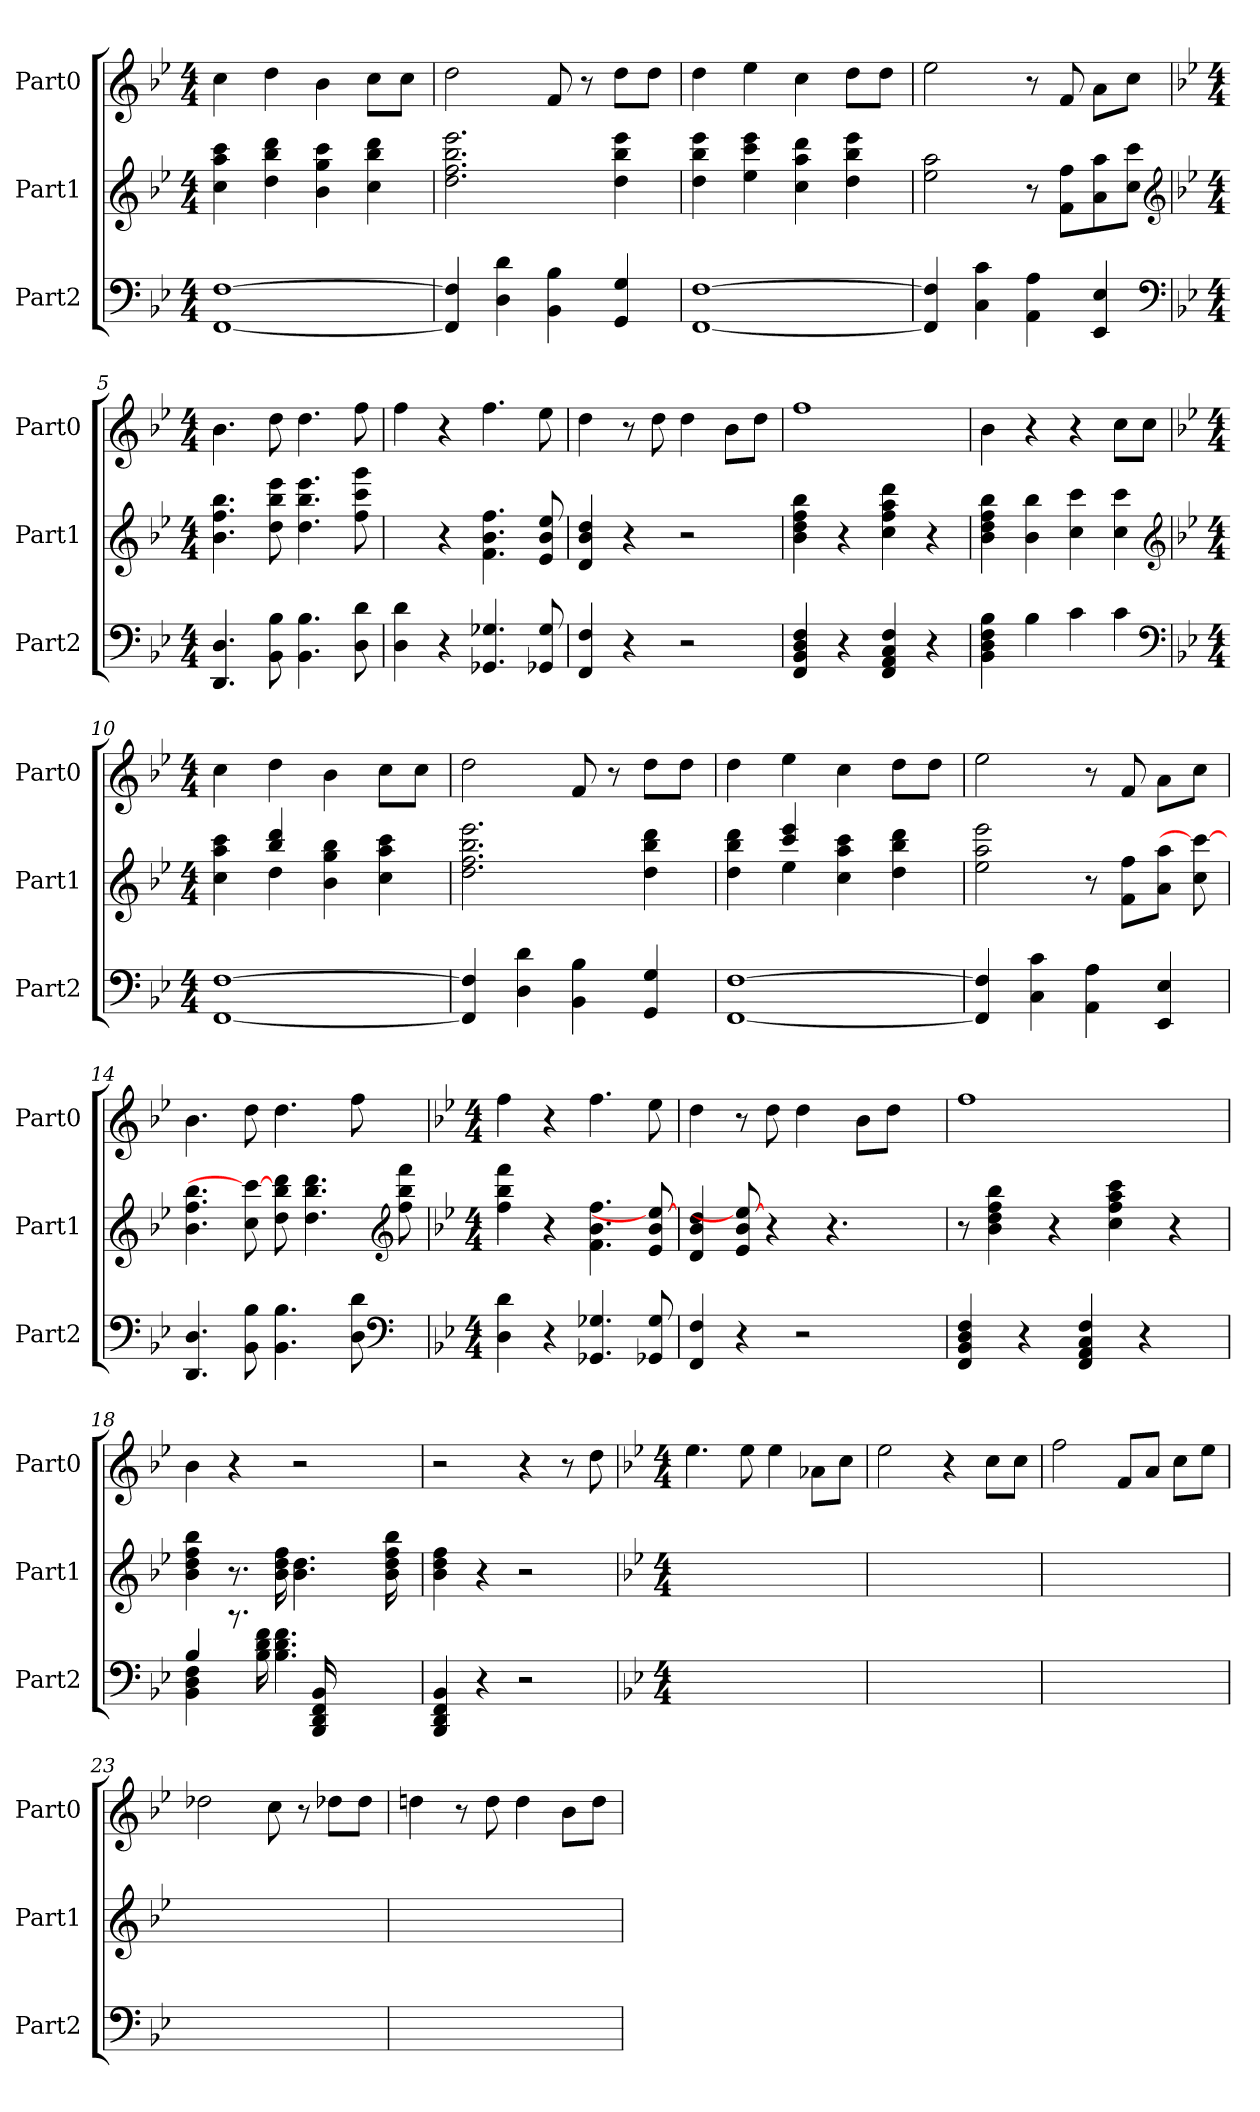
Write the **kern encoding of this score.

**kern	**kern	**kern
*part3	*part2	*part1
*staff3	*staff2	*staff1
*I"Part2	*I"Part1	*I"Part0
*I'Part2	*I'Part1	*I'Part0
*clefF4	*clefG2	*clefG2
*k[b-e-]	*k[b-e-]	*k[b-e-]
*M4/4	*M4/4	*M4/4
=1	=1	=1
*^	*	*
[1F	[1FF	4cc 4ccc 4aa	4cc
.	.	4dd 4ddd 4bb-	4dd
.	.	4b- 4ccc 4gg	4b-
.	.	4cc 4ddd 4bb-	8cc\L
.	.	.	8cc\J
*v	*v	*	*
=2	=2	=2
4F] 4FF]	2.dd 2.ff 2.eee- 2.bb-	2dd
4D 4d	.	.
4BB- 4B-	.	8f
.	.	8r
4GG 4G	4dd 4eee- 4bb-	8dd\L
.	.	8dd\J
=3	=3	=3
*^	*	*
[1F	[1FF	4dd 4eee- 4bb-	4dd
.	.	4ee- 4eee- 4ccc	4ee-
.	.	4cc 4aa 4ddd	4cc
.	.	4dd 4eee- 4bb-	8dd\L
.	.	.	8dd\J
*v	*v	*	*
=4	=4	=4
4F] 4FF]	2aa 2ee-	2ee-
4C 4c	.	.
4AA 4A	8r	8r
.	8f 8ffL	8f
4E- 4EE-	8a 8aa	8a\L
.	8cc 8cccJ	8cc\J
*clefF4	*clefG2	*
!!LO:LB:g=z
=5	=5	=5
*k[b-e-]	*k[b-e-]	*k[b-e-]
*M4/4	*M4/4	*M4/4
4.D 4.DD	4.b- 4.ff 4.bb-	4.b-
8BB- 8B-	8dd 8eee- 8bb-	8dd
4.BB- 4.B-	4.dd 4.eee- 4.bb-	4.dd
8D 8d	8ff 8ccc 8ggg	8ff
=6	=6	=6
4D 4d	4ryy	4ff
4r	4r	4r
4.GG-X 4.G-X	4.f 4.b- 4.ff	4.ff
8GG-X 8G-	8e- 8b- 8ee-	8ee-
=7	=7	=7
4FF 4F	4d 4dd 4b-	4dd
4r	4r	8r
.	.	8dd
2r	2r	4dd
.	.	8b-\L
.	.	8dd\J
=8	=8	=8
4F 4D 4BB- 4FF	4b- 4dd 4ff 4bb-	1ff
4r	4r	.
4FF 4AA 4F 4C	4ddd 4aa 4ff 4cc	.
4r	4r	.
=9	=9	=9
4BB- 4D 4F 4B-	4b- 4dd 4ff 4bb-	4b-
4B-	4b- 4bb-	4r
4c	4cc 4ccc	4r
4c	4cc 4ccc	8cc\L
.	.	8cc\J
*clefF4	*clefG2	*
!!LO:LB:g=z
=10	=10	=10
*k[b-e-]	*k[b-e-]	*k[b-e-]
*M4/4	*M4/4	*M4/4
*^	*^	*
[1F	[1FF	4ryy	4cc 4ccc 4aa	4cc
.	.	4ddd 4bb-	4dd	4dd
.	.	4ryy	4b- 4bb- 4gg	4b-
.	.	8ryy	4cc 4aa 4ccc	8cc\L
.	.	8ryy	.	8cc\J
*v	*v	*	*	*
*	*v	*v	*
=11	=11	=11
4F] 4FF]	2.dd 2.ff 2.eee- 2.bb-	2dd
4D 4d	.	.
4BB- 4B-	.	8f
.	.	8r
4GG 4G	4dd 4ddd 4bb-	8dd\L
.	.	8dd\J
=12	=12	=12
*^	*^	*
[1F	[1FF	4ryy	4dd 4ddd 4bb-	4dd
.	.	4eee- 4ccc	4ee-	4ee-
.	.	4ryy	4cc 4ccc 4aa	4cc
.	.	8ryy	4dd 4ddd 4bb-	8dd\L
.	.	8ryy	.	8dd\J
*v	*v	*	*	*
*	*v	*v	*
=13	=13	=13
4F] 4FF]	2ee- 2aa 2eee-	2ee-
4C 4c	.	.
4AA 4A	8r	8r
.	8f 8ffL	8f
4E- 4EE-	8a 8aaJ	8a\L
.	8cc 8ccc_	8cc\J
=14	=14	=14
4.D 4.DD	4.b- 4.bb- 4.ff	4.b-
8BB- 8B-	8cc 8ccc_	8dd
4.BB- 4.B-	8dd 8ddd 8bb-	4.dd
.	4.dd 4.ddd 4.bb-	.
8D 8d	.	8ff
*clefF4	*clefG2	*
8ryy	8ff 8fff 8bb-	8ryy
!!LO:LB:g=z
=15	=15	=15
*k[b-e-]	*k[b-e-]	*k[b-e-]
*M4/4	*M4/4	*M4/4
4D 4d	4ff 4fff 4bb-	4ff
4r	4r	4r
4.GG-X 4.G-X	4.f 4.b- 4.ff	4.ff
8GG-X 8G-	8e- 8b- 8ee-_	8ee-
=16	=16	=16
4FF 4F	4d 4dd 4b-	4dd
4r	8e- 8b- 8ee-_	8r
.	4r	8dd
2r	.	4dd
.	4.r	.
.	.	8b-\L
.	.	8dd\J
8ryy	8ryy	8ryy
=17	=17	=17
4FF 4BB- 4D 4F	8r	1ff
.	4b- 4dd 4ff 4bb-	.
4r	.	.
.	4r	.
4FF 4AA 4F 4C	.	.
.	4ccc 4aa 4ff 4cc	.
4r	.	.
.	4r	.
8ryy	.	8ryy
=18	=18	=18
*^	*	*
4B-	4F 4D 4BB-	4b- 4dd 4ff 4bb-	4b-
8.r	8ryy	8.r	4r
.	16f 16d 16B-	.	.
16ryy	4.f 4.d 4.B-	16ff 16dd 16b-	.
16ryy	.	4.b- 4.dd	2r
16BBB- 16DD 16FF 16BB-	.	.	.
4.ryy	.	.	.
.	8.ryy	.	.
.	.	16b- 16dd 16ff 16bb-	.
.	.	16ryy	.
*v	*v	*	*
=19	=19	=19
4BBB- 4DD 4BB- 4FF	4b- 4ff 4dd	2r
4r	4r	.
2r	2r	4r
.	.	8r
.	.	8dd
!!LO:PB:g=z
=20	=20	=20
*k[b-e-]	*k[b-e-]	*k[b-e-]
*M4/4	*M4/4	*M4/4
1ryy	1ryy	4.ee-
.	.	8ee-
.	.	4ee-
.	.	8a-X\L
.	.	8cc\J
=21	=21	=21
1ryy	1ryy	2ee-
.	.	4r
.	.	8cc\L
.	.	8cc\J
=22	=22	=22
1ryy	1ryy	2ff
.	.	8f/L
.	.	8a/J
.	.	8cc\L
.	.	8ee-\J
=23	=23	=23
1ryy	1ryy	2dd-X
.	.	8cc
.	.	8r
.	.	8dd-X\L
.	.	8dd-\J
=24	=24	=24
1ryy	1ryy	4ddn
.	.	8r
.	.	8dd
.	.	4dd
.	.	8b-\L
.	.	8dd\J
=	=	=
*-	*-	*-
